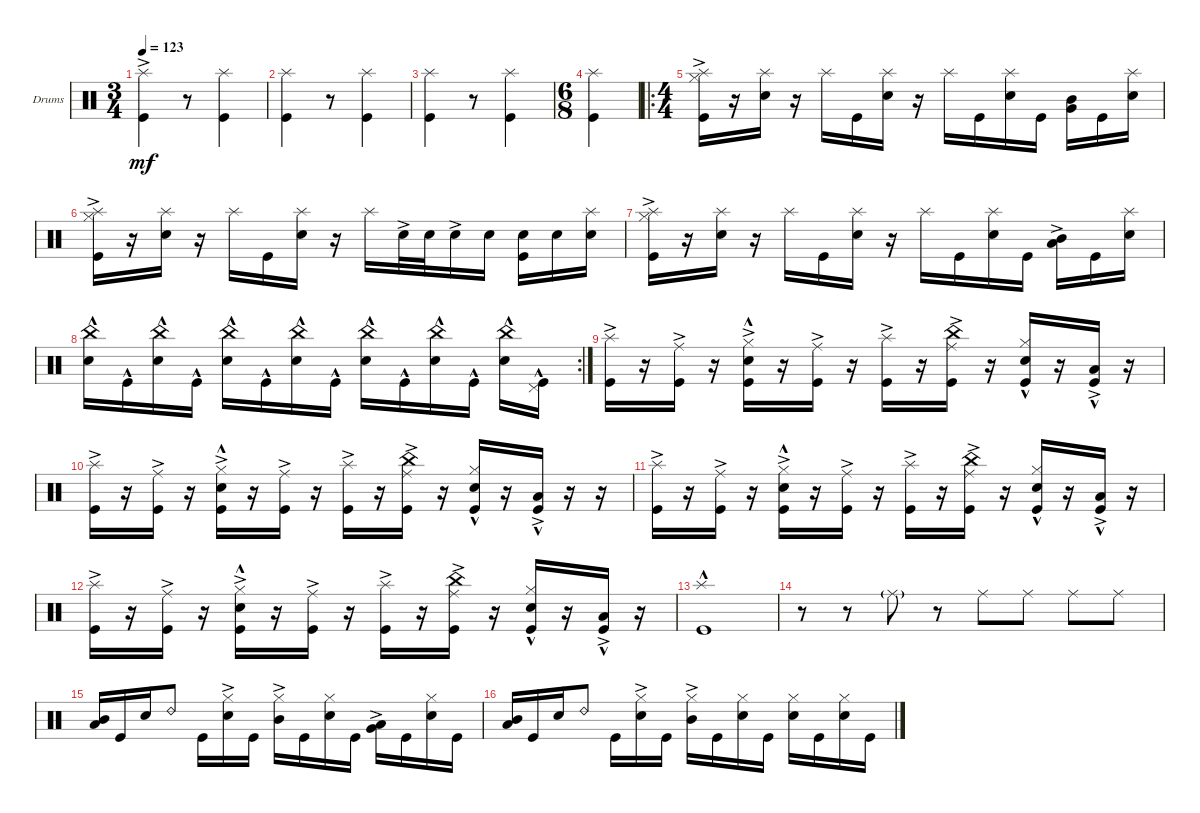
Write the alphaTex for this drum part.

\bracketExtendMode groupsimilarinstruments
\firstSystemTrackNameOrientation horizontal
\otherSystemsTrackNameOrientation horizontal
\track ("Andrew Forsman" "Drums") {instrument percussion}
\staff {score}
\articulation defaults
\ts (3 4)
\tempo 123
\clef neutral
\ks c
("Kick (hit)"{ac} "Splash (hit)").4{dy mf} r.8 ("Kick (hit)" "Splash (hit)").4 |
("Kick (hit)" "Splash (hit)").4 r.8 ("Kick (hit)" "Splash (hit)").4 |
("Kick (hit)" "Splash (hit)").4 r.8 ("Kick (hit)" "Splash (hit)").4 |
\ts (6 8)
("Kick (hit)" "Splash (hit)").4 |
\ro
\ts (4 4)
("Splash (hit)" "Kick (hit)"{ac} "Hi-Hat (closed)").16 r.16 ("Snare (hit) 2" "Splash (hit)").16 r.16 "Splash (hit)".16 "Kick (hit)".16 ("Snare (hit) 2" "Splash (hit)").16 r.16 "Splash (hit)".16 "Kick (hit)".16 ("Splash (hit)" "Snare (hit) 2").16 "Kick (hit)".16 ("Mid Tom (hit)" "Very Low Tom (hit)").16 "Kick (hit)".16 ("Snare (hit) 2" "Splash (hit)").16 |
("Splash (hit)" "Kick (hit)"{ac} "Hi-Hat (closed)").16 r.16 ("Snare (hit) 2" "Splash (hit)").16 r.16 "Splash (hit)".16 "Kick (hit)".16 ("Snare (hit) 2" "Splash (hit)").16 r.16 "Splash (hit)".16 "Snare (hit) 2"{ac}.32 "Snare (hit) 2".32 "Snare (hit) 2"{ac}.16 "Snare (hit) 2".16 ("Kick (hit)" "Snare (hit) 2").16 "Snare (hit) 2".16 ("Splash (hit)" "Snare (hit) 2").16 |
("Splash (hit)" "Kick (hit)"{ac} "Hi-Hat (closed)").16 r.16 ("Snare (hit) 2" "Splash (hit)").16 r.16 "Splash (hit)".16 "Kick (hit)".16 ("Snare (hit) 2" "Splash (hit)").16 r.16 "Splash (hit)".16 "Kick (hit)".16 ("Splash (hit)" "Snare (hit) 2").16 "Kick (hit)".16 ("Mid Tom (hit)"{ac} "Low Tom (hit)"{ac}).16 "Kick (hit)".16 ("Snare (hit) 2" "Splash (hit)").16 |
\rc 2
("Snare (hit) 2"{hac} "China (hit)"{hac}).16 "Kick (hit)"{hac}.16 ("Snare (hit) 2"{hac} "China (hit)"{hac}).16 "Kick (hit)"{hac}.16 ("Snare (hit) 2"{hac} "China (hit)"{hac}).16 "Kick (hit)"{hac}.16 ("Snare (hit) 2"{hac} "China (hit)"{hac}).16 "Kick (hit)"{hac}.16 ("Snare (hit) 2"{hac} "China (hit)"{hac}).16 "Kick (hit)"{hac}.16 ("Snare (hit) 2"{hac} "China (hit)"{hac}).16 "Kick (hit)"{hac}.16 ("Snare (hit) 2"{hac} "China (hit)").16 ("Kick (hit)"{hac} "Pedal Hi-Hat (hit)").16 |
("Kick (hit)"{ac} "Splash (hit)").16 r.16 ("Kick (hit)"{ac} "Ride (middle)").16 r.16 ("Kick (hit)"{ac} "Snare (hit) 2"{hac} "Hi-Hat (closed)").16 r.16 ("Kick (hit)"{ac} "Ride (middle)").16 r.16 ("Kick (hit)"{ac} "Splash (hit)").16 r.16 ("Kick (hit)"{ac} "China (hit)" "Ride (middle)").16 r.16 ("Kick (hit)"{hac} "Snare (hit) 2" "Hi-Hat (closed)").16 r.16 ("Kick (hit)"{ac} "Low Tom (hit)"{hac}).16 r.16 |
("Kick (hit)"{ac} "Splash (hit)").16 r.16 ("Kick (hit)"{ac} "Ride (middle)").16 r.16 ("Kick (hit)"{ac} "Snare (hit) 2"{hac} "Hi-Hat (closed)").16 r.16 ("Kick (hit)"{ac} "Ride (middle)").16 r.16 ("Kick (hit)"{ac} "Splash (hit)").16 r.16 ("Kick (hit)"{ac} "China (hit)" "Ride (middle)").16 r.16 ("Kick (hit)"{hac} "Snare (hit) 2" "Hi-Hat (closed)").16 r.16 ("Kick (hit)"{ac} "Low Tom (hit)"{hac}).16 r.16 r.16 |
("Kick (hit)"{ac} "Splash (hit)").16 r.16 ("Kick (hit)"{ac} "Ride (middle)").16 r.16 ("Kick (hit)"{ac} "Snare (hit) 2"{hac} "Hi-Hat (closed)").16 r.16 ("Kick (hit)"{ac} "Ride (middle)").16 r.16 ("Kick (hit)"{ac} "Splash (hit)").16 r.16 ("Kick (hit)"{ac} "China (hit)" "Ride (middle)").16 r.16 ("Kick (hit)"{hac} "Snare (hit) 2" "Hi-Hat (closed)").16 r.16 ("Kick (hit)"{ac} "Low Tom (hit)"{hac}).16 r.16 |
("Kick (hit)"{ac} "Splash (hit)").16 r.16 ("Kick (hit)"{ac} "Ride (middle)").16 r.16 ("Kick (hit)"{ac} "Snare (hit) 2"{hac} "Hi-Hat (closed)").16 r.16 ("Kick (hit)"{ac} "Ride (middle)").16 r.16 ("Kick (hit)"{ac} "Splash (hit)").16 r.16 ("Kick (hit)"{ac} "China (hit)" "Ride (middle)").16 r.16 ("Kick (hit)"{hac} "Snare (hit) 2" "Hi-Hat (closed)").16 r.16 ("Kick (hit)"{ac} "Low Tom (hit)"{hac}).16 r.16 |
("Kick (hit)"{hac} "Splash (hit)").1 |
r.8 r.8 "Ride (middle)"{g}.8 r.8 "Ride (middle)".8 "Ride (middle)".8 "Ride (middle)".8 "Ride (middle)".8 |
("Low Tom (hit)" "Mid Tom (hit)").16 "Kick (hit)".16 "Snare (hit) 2".16 "Ride (bell) 2".8 "Kick (hit)".16 ("Snare (hit) 2"{ac} "Hi-Hat (closed)").16 "Kick (hit)".16 ("Hi-Hat (closed)" "Mid Tom (hit)"{ac}).16 "Kick (hit)".16 ("Snare (hit) 2" "Hi-Hat (closed)").16 "Kick (hit)".16 ("Very Low Tom (hit)"{ac} "Low Tom (hit)"{ac}).16 "Kick (hit)".16 ("Hi-Hat (closed)" "Snare (hit) 2").16 "Kick (hit)".16 |
("Low Tom (hit)" "Mid Tom (hit)").16 "Kick (hit)".16 "Snare (hit) 2".16 "Ride (bell) 2".8 "Kick (hit)".16 ("Snare (hit) 2"{ac} "Hi-Hat (closed)").16 "Kick (hit)".16 ("Hi-Hat (closed)" "Mid Tom (hit)"{ac}).16 "Kick (hit)".16 ("Snare (hit) 2" "Hi-Hat (closed)").16 "Kick (hit)".16 ("Snare (hit) 2" "Hi-Hat (closed)").16 "Kick (hit)".16 ("Hi-Hat (closed)" "Snare (hit) 2").16 "Kick (hit)".16
